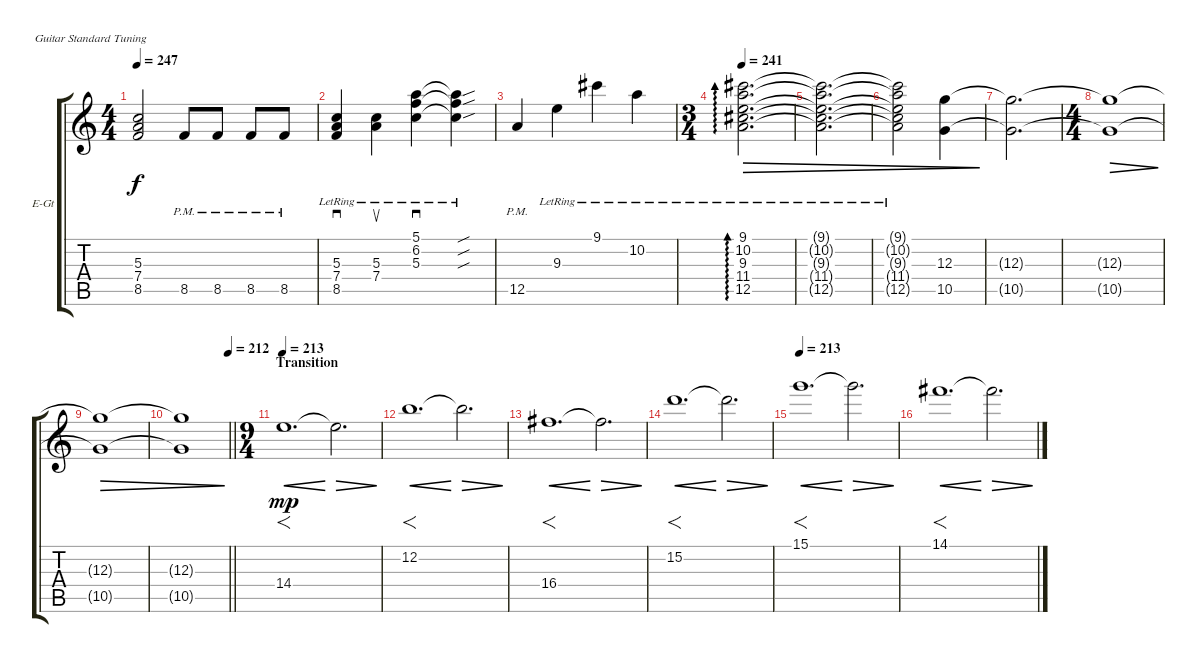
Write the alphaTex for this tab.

\bracketExtendMode groupsimilarinstruments
\firstSystemTrackNameOrientation horizontal
\otherSystemsTrackNameOrientation horizontal
\track ("Gtr. 1 - Paul" "E-Gt") {instrument distortionguitar}
\staff {score tabs}
\tuning (E4 B3 G3 D3 A2 E2)
\ts (4 4)
\tempo 247
\clef g2
\ks c
(5.3 7.4 8.5).2{dy f} 8.5{pm}.8 8.5{pm}.8 8.5{pm}.8 8.5{pm}.8 |
(5.3{lr} 7.4{lr} 8.5{lr}).4{sd} (5.3{lr} 7.4{lr}).4{su} (5.1{lr} 6.2{lr} 5.3{lr}).4{sd} (5.1{sou lr t} 6.2{sou lr t} 5.3{sou lr t}).4 |
12.5{pm}.4 9.3{lr}.4 9.1{lr}.4 10.2{lr}.4 |
\ts (3 4)
\beaming (8 2 2 2)
\tempo 241
(9.1{lr} 10.2{lr} 9.3{lr} 11.4{lr} 12.5{lr}).2{d ad 0 dec} |
(9.1{lr t} 10.2{lr t} 9.3{lr t} 11.4{lr t} 12.5{lr t}).2{d dec} |
(9.1{lr t} 10.2{lr t} 9.3{lr t} 11.4{lr t} 12.5{lr t}).2{dec} (12.3 10.5).4{dec} |
(12.3{t} 10.5{t}).2{d} |
\ts (4 4)
\beaming (8 2 2 2 2)
(12.3{t} 10.5{t}).1{dec} |
(12.3{t} 10.5{t}).1{dec} |
\tempo (212 1)
\barLineRight lightlight
(12.3{t} 10.5{t}).1{dec} |
\ts (9 4)
\beaming (8 2 2 2 12)
\section ("" "Transition")
\tempo 213
14.4.1{f d cre dy mp} 14.4{t}.2{d dec} |
12.2.1{f d cre} 12.2{t}.2{d dec} |
16.4.1{f d cre} 16.4{t}.2{d dec} |
15.2.1{f d cre} 15.2{t}.2{d dec} |
\tempo 213
15.1.1{f d cre} 15.1{t}.2{d dec} |
14.1.1{f d cre} 14.1{t}.2{d dec}
